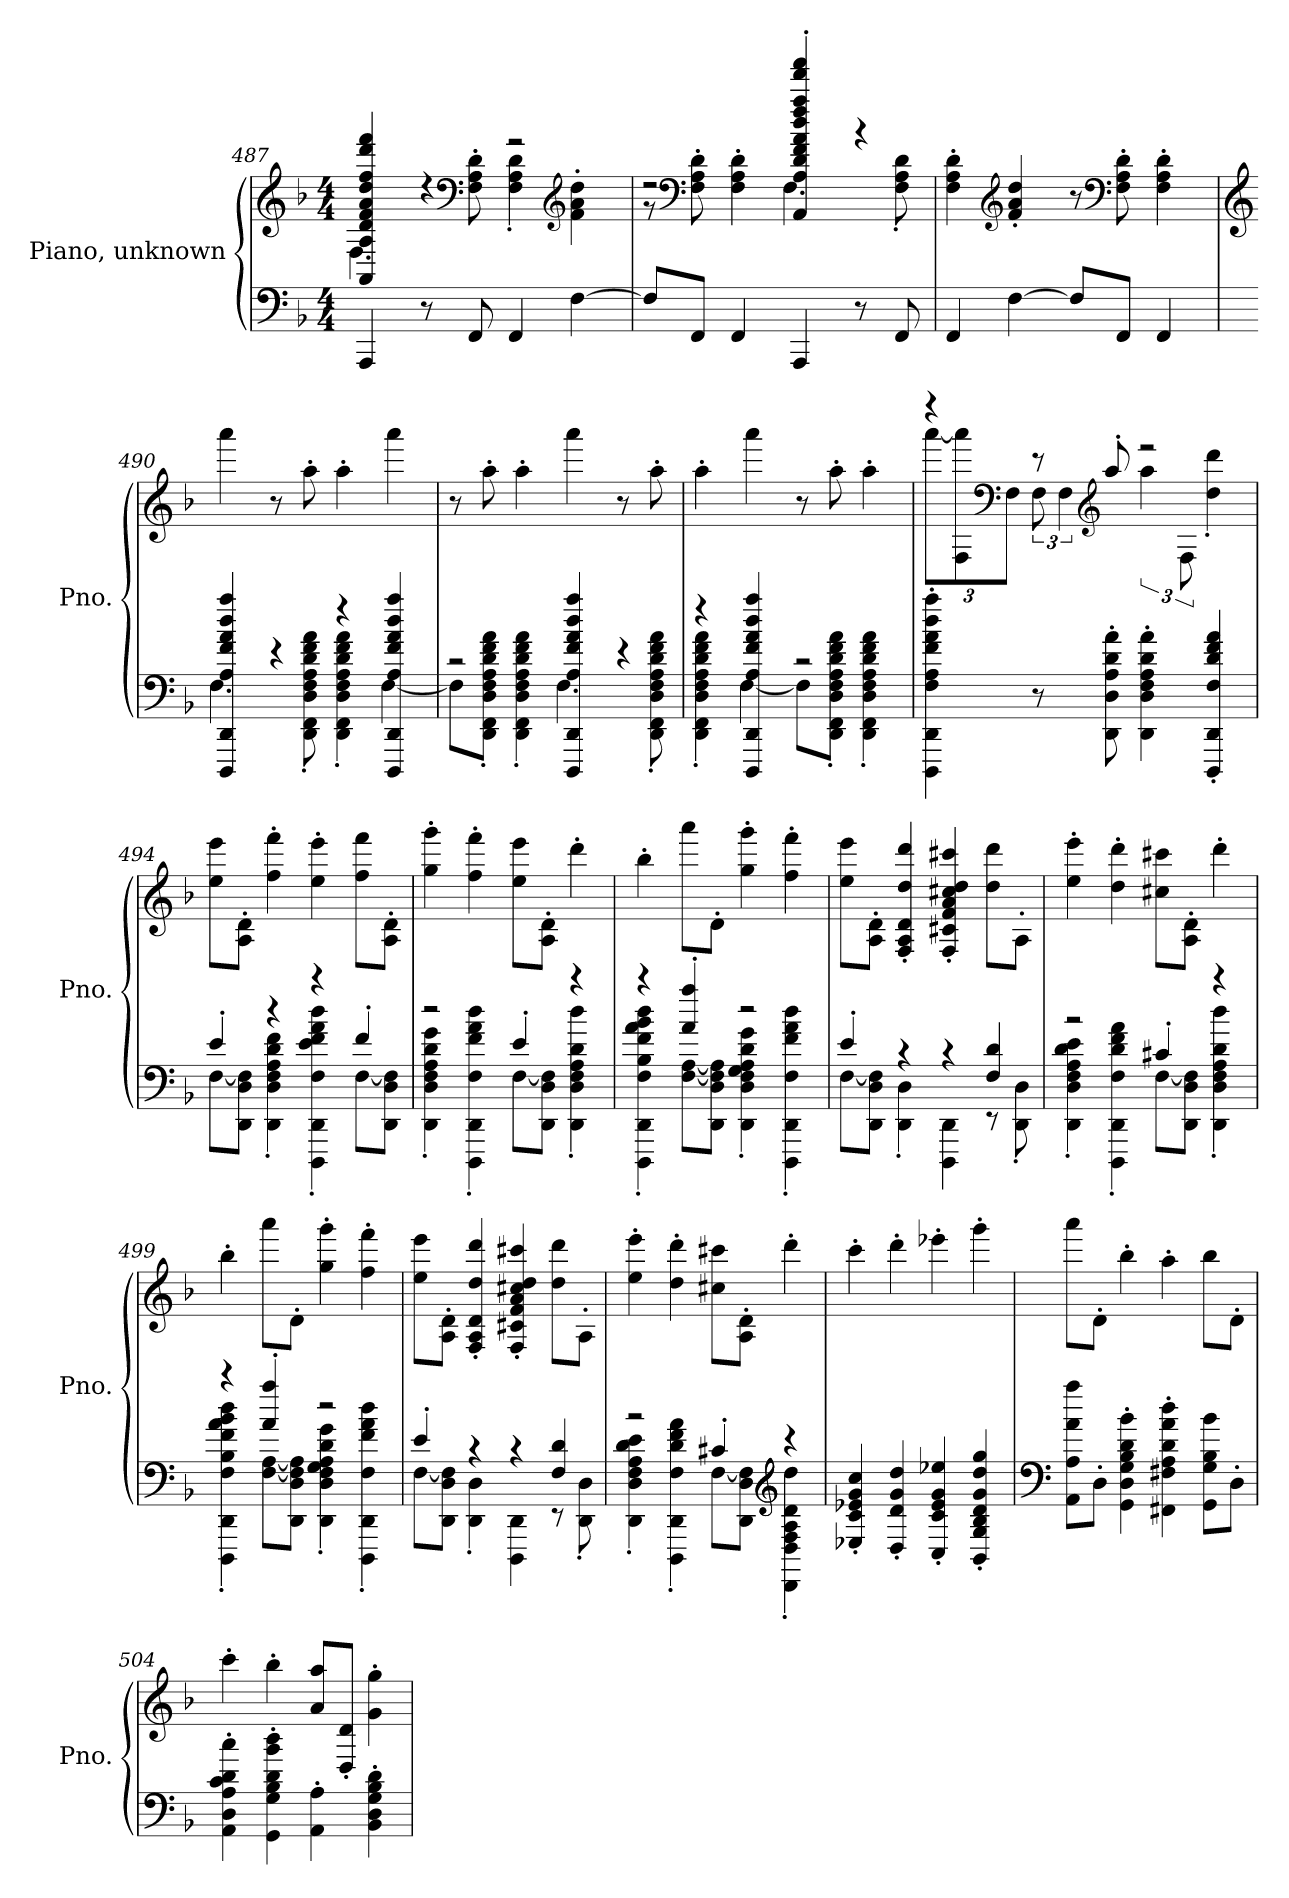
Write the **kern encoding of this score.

**kern	**kern
*part1	*part1
*staff2	*staff1
*I"Piano, unknown	*
*I'Pno.	*
*clefF4	*clefG2
*k[b-]	*k[b-]
*M4/4	*M4/4
=487	=487
*	*^
4AAA/	4AA/ 4A/ 4d/ 4f/ 4a/ 4dd/ 4ff/ 4ddd/ 4fff/	4.F\
8r	4r	.
*	*clefF4	*
8FF/	.	8F\' 8A\' 8d\'
4FF/	2r	4F\' 4A\' 4d\'
*	*clefG2	*
[4F\	.	4f\' 4a\' 4dd\'
!!LO:PB:g=z	!!
=488	=488	=488
8F/L]	2r	8r
*	*clefF4	*
8FF/J	.	8F\' 8A\' 8d\'
4FF/	.	4F\' 4A\' 4d\'
4AAA/	4AA/' 4A/' 4d/' 4f/' 4a/' 4dd/' 4ff/' 4aa/' 4fff/' 4aaa/'	4.F\
8r	4r	.
8FF/	.	8F\' 8A\' 8d\'
*	*v	*v
=489	=489
4FF/	4F\' 4A\' 4d\'
*	*clefG2
[4F\	4f/' 4a/' 4dd/'
8F/L]	8r
*	*clefF4
8FF/J	8F\' 8A\' 8d\'
4FF/	4F\' 4A\' 4d\'
=490	=490
*	*clefG2
*^	*
4DDD/ 4DD/ 4A/ 4f/ 4a/ 4dd/ 4aa/	4.F\	4aaa\
4r	.	8r
.	8DD\' 8FF\' 8D\' 8F\' 8A\' 8d\' 8f\' 8a\'	8aa'\
4r	4DD\' 4FF\' 4D\' 4F\' 4A\' 4d\' 4f\' 4a\'	4aa'\
4DDD/ 4DD/ 4A/ 4f/ 4a/ 4dd/ 4aa/	[4F\	4aaa\
=491	=491	=491
2r	8F\L]	8r
.	8DD\' 8FF\' 8D\' 8F\' 8A\' 8d\' 8f\' 8a\'J	8aa'\
.	4DD\' 4FF\' 4D\' 4F\' 4A\' 4d\' 4f\' 4a\'	4aa'\
4DDD/ 4DD/ 4A/ 4f/ 4a/ 4dd/ 4aa/	4.F\	4aaa\
4r	.	8r
.	8DD\' 8FF\' 8D\' 8F\' 8A\' 8d\' 8f\' 8a\'	8aa'\
=492	=492	=492
4r	4DD\' 4FF\' 4D\' 4F\' 4A\' 4d\' 4f\' 4a\'	4aa'\
4DDD/ 4DD/ 4A/ 4f/ 4a/ 4dd/ 4aa/	[4F\	4aaa\
2r	8F\L]	8r
.	8DD\' 8FF\' 8D\' 8F\' 8A\' 8d\' 8f\' 8a\'J	8aa'\
.	4DD\' 4FF\' 4D\' 4F\' 4A\' 4d\' 4f\' 4a\'	4aa'\
*v	*v	*
!!LO:LB:g=z
=493	=493
*	*^
*	*	*Xbrackettup
4DDD\' 4DD\' 4F\' 4A\' 4f\' 4a\' 4dd\' 4aa\'	4r	[12aaa\L
.	.	12F\ 12aaa\]
*	*clefF4	*
.	.	12F\J
*	*	*brackettup
8r	8r	12F\
.	.	6F\
*	*clefG2	*
8DD\' 8D\' 8A\' 8d\' 8a\'	8aa'/	.
4DD\' 4D\' 4F\' 4A\' 4d\' 4a\'	2r	6aa\
.	.	12F\
4DDD/' 4DD/' 4F/' 4d/' 4f/' 4a/'	.	4dd\' 4ddd\'
*	*v	*v
=494	=494
*^	*
4e'/	[8F\L	8ee\ 8eee\L
.	8DD\ 8D\ 8F\]J	8A\' 8d\'J
4r	4DD\' 4D\' 4F\' 4A\' 4d\' 4f\'	4ff\' 4fff\'
4r	4DDD\' 4DD\' 4F\' 4e\' 4f\' 4a\' 4dd\'	4ee\' 4eee\'
4f'/	[8F\L	8ff\ 8fff\L
.	8DD\ 8D\ 8F\]J	8A\' 8d\'J
=495	=495	=495
2r	4DD\' 4D\' 4F\' 4A\' 4d\' 4g\'	4gg\' 4ggg\'
.	4DDD\' 4DD\' 4F\' 4f\' 4a\' 4dd\'	4ff\' 4fff\'
4e'/	[8F\L	8ee\ 8eee\L
.	8DD\ 8D\ 8F\]J	8A\' 8d\'J
4r	4DD\' 4D\' 4F\' 4A\' 4d\' 4dd\'	4ddd'\
=496	=496	=496
4r	4DDD\' 4DD\' 4F\' 4B-\' 4f\' 4a\' 4b-\' 4dd\'	4bb-'\
4a/' 4aa/'	[8F\ [8A\L	8aaa\L
.	8DD\ 8D\ 8F\] 8A\]J	8d'\J
2r	4DD\' 4D\' 4F\' 4G\' 4A\' 4d\' 4g\'	4gg\' 4ggg\'
.	4DDD\' 4DD\' 4F\' 4f\' 4a\' 4dd\'	4ff\' 4fff\'
!!LO:LB:g=z
=497	=497	=497
4e'/	[8F\L	8ee\ 8eee\L
.	8DD\ 8D\ 8F\]J	8A\' 8d\'J
4r	4DD\' 4D\'	4F/' 4A/' 4d/' 4dd/' 4ddd/'
4r	4DDD\ 4DD\	4F/' 4c#X/' 4f/' 4a/' 4cc#X/' 4dd/' 4ccc#X/'
4F/ 4d/	8r	8dd\ 8ddd\L
.	8DD\' 8D\'	8A'\J
=498	=498	=498
2r	4DD\' 4D\' 4F\' 4A\' 4d\' 4e\'	4ee\' 4eee\'
.	4DDD\' 4DD\' 4F\' 4d\' 4f\' 4a\'	4dd\' 4ddd\'
4c#X'/	[8F\L	8cc#X\ 8ccc#X\L
.	8DD\ 8D\ 8F\]J	8A\' 8d\'J
4r	4DD\' 4D\' 4F\' 4A\' 4d\' 4dd\'	4ddd'\
=499	=499	=499
4r	4DDD\' 4DD\' 4F\' 4B-\' 4f\' 4a\' 4b-\' 4dd\'	4bb-'\
4a/' 4aa/'	[8F\ [8A\L	8aaa\L
.	8DD\ 8D\ 8F\] 8A\]J	8d'\J
2r	4DD\' 4D\' 4F\' 4G\' 4A\' 4d\' 4g\'	4gg\' 4ggg\'
.	4DDD\' 4DD\' 4F\' 4f\' 4a\' 4dd\'	4ff\' 4fff\'
=500	=500	=500
4e'/	[8F\L	8ee\ 8eee\L
.	8DD\ 8D\ 8F\]J	8A\' 8d\'J
4r	4DD\' 4D\'	4F/' 4A/' 4d/' 4dd/' 4ddd/'
4r	4DDD\ 4DD\	4F/' 4c#X/' 4f/' 4a/' 4cc#X/' 4dd/' 4ccc#X/'
4F/ 4d/	8r	8dd\ 8ddd\L
.	8DD\' 8D\'	8A'\J
!!LO:LB:g=z
=501	=501	=501
2r	4DD\' 4D\' 4F\' 4A\' 4d\' 4e\'	4ee\' 4eee\'
.	4DDD\' 4DD\' 4F\' 4d\' 4f\' 4a\'	4dd\' 4ddd\'
4c#X'/	[8F\L	8cc#X\ 8ccc#X\L
.	8DD\ 8D\ 8F\]J	8A\' 8d\'J
*clefG2	*	*
4r	4DD\' 4D\' 4F\' 4A\' 4d\' 4dd\'	4ddd'\
*v	*v	*
=502	=502
4E-X/' 4c/' 4e-X/' 4g/' 4cc/'	4ccc'\
4D/' 4d/' 4g/' 4dd/'	4ddd'\
4C/' 4c/' 4e-/' 4g/' 4ee-X/'	4eee-X'\
4BB-/' 4G/' 4B-/' 4d/' 4g/' 4dd/' 4gg/'	4ggg'\
=503	=503
*clefF4	*
8AA\ 8A\ 8a\ 8aa\L	8aaa\L
8D'\J	8d'\J
4GG\' 4D\' 4G\' 4B-\' 4d\' 4b-\'	4bb-'\
4FF#X\' 4F#X\' 4A\' 4d\' 4a\' 4dd\'	4aa'\
8GG\ 8G\ 8B-\ 8b-\L	8bb-\L
8D'\J	8d'\J
=504	=504
4AA\' 4D\' 4A\' 4c\' 4d\' 4cc\'	4ccc'\
4GG\' 4G\' 4B-\' 4d\' 4b-\' 4dd\'	4bb-'\
4AA\' 4A\'	8a/ 8aa/L
.	8D/' 8d/'J
4BB-\' 4D\' 4G\' 4B-\' 4d\'	4g\' 4gg\'
=	=
*-	*-
